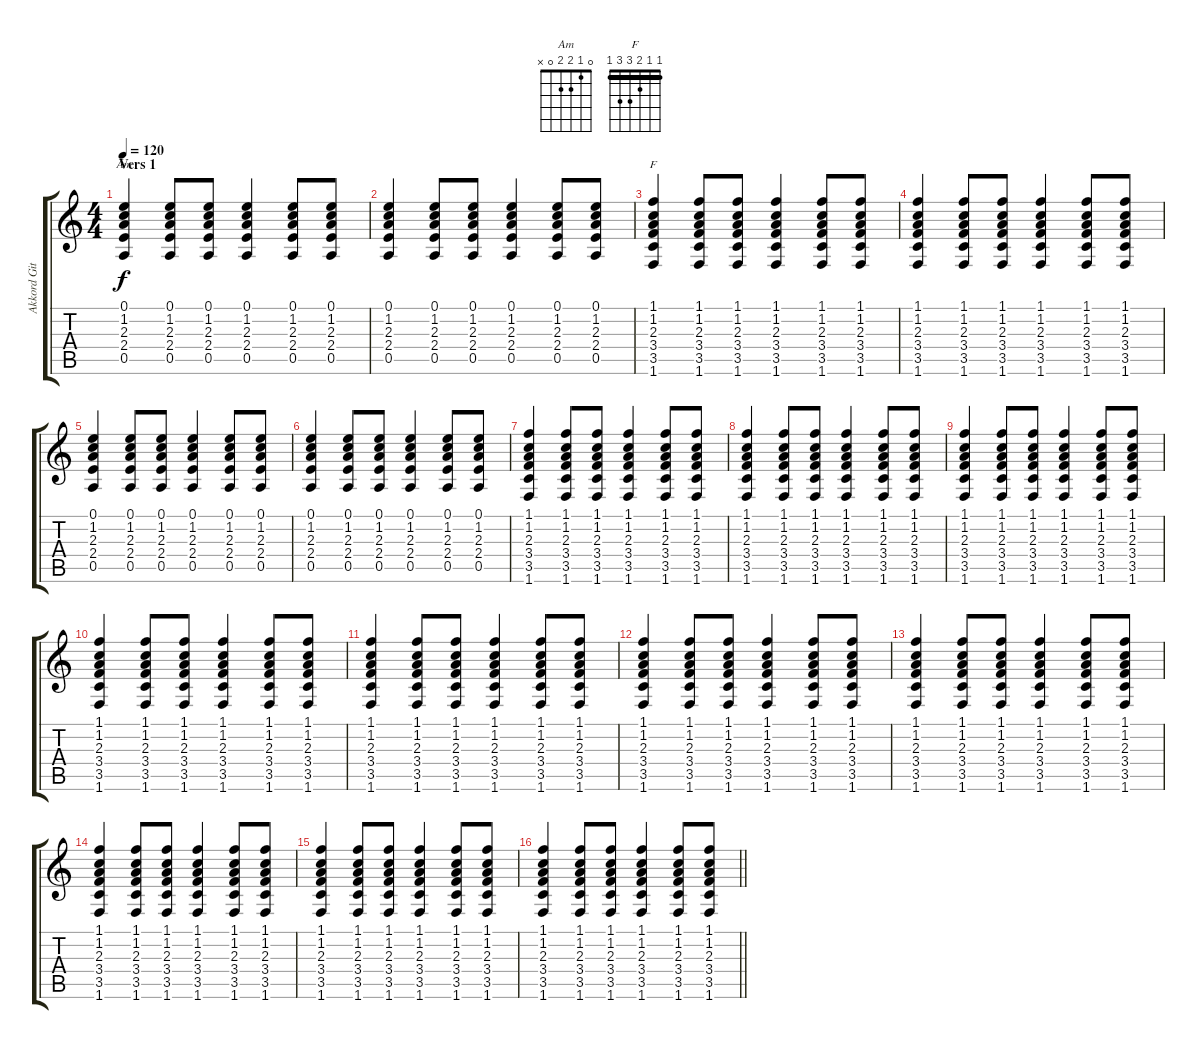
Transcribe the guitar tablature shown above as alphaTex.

\track ("Akkord Gitarre" "Akkord Git") {instrument acousticguitarnylon}
\staff {score tabs}
\tuning (E4 B3 G3 D3 A2 E2) {hide}
\chord ("Am" 0 1 2 2 0 x)
\chord ("F" 1 1 2 3 3 1) {barre 1}
\ts (4 4)
\section ("" "Vers 1")
\tempo 120
\clef g2
\ks c
(0.1 1.2 2.3 2.4 0.5).4{ch "Am" dy f} (0.1 1.2 2.3 2.4 0.5).8 (0.1 1.2 2.3 2.4 0.5).8 (0.1 1.2 2.3 2.4 0.5).4 (0.1 1.2 2.3 2.4 0.5).8 (0.1 1.2 2.3 2.4 0.5).8 |
(0.1 1.2 2.3 2.4 0.5).4 (0.1 1.2 2.3 2.4 0.5).8 (0.1 1.2 2.3 2.4 0.5).8 (0.1 1.2 2.3 2.4 0.5).4 (0.1 1.2 2.3 2.4 0.5).8 (0.1 1.2 2.3 2.4 0.5).8 |
(1.1 1.2 2.3 3.4 3.5 1.6).4{ch "F"} (1.1 1.2 2.3 3.4 3.5 1.6).8 (1.1 1.2 2.3 3.4 3.5 1.6).8 (1.1 1.2 2.3 3.4 3.5 1.6).4 (1.1 1.2 2.3 3.4 3.5 1.6).8 (1.1 1.2 2.3 3.4 3.5 1.6).8 |
(1.1 1.2 2.3 3.4 3.5 1.6).4 (1.1 1.2 2.3 3.4 3.5 1.6).8 (1.1 1.2 2.3 3.4 3.5 1.6).8 (1.1 1.2 2.3 3.4 3.5 1.6).4 (1.1 1.2 2.3 3.4 3.5 1.6).8 (1.1 1.2 2.3 3.4 3.5 1.6).8 |
(0.1 1.2 2.3 2.4 0.5).4 (0.1 1.2 2.3 2.4 0.5).8 (0.1 1.2 2.3 2.4 0.5).8 (0.1 1.2 2.3 2.4 0.5).4 (0.1 1.2 2.3 2.4 0.5).8 (0.1 1.2 2.3 2.4 0.5).8 |
(0.1 1.2 2.3 2.4 0.5).4 (0.1 1.2 2.3 2.4 0.5).8 (0.1 1.2 2.3 2.4 0.5).8 (0.1 1.2 2.3 2.4 0.5).4 (0.1 1.2 2.3 2.4 0.5).8 (0.1 1.2 2.3 2.4 0.5).8 |
(1.1 1.2 2.3 3.4 3.5 1.6).4 (1.1 1.2 2.3 3.4 3.5 1.6).8 (1.1 1.2 2.3 3.4 3.5 1.6).8 (1.1 1.2 2.3 3.4 3.5 1.6).4 (1.1 1.2 2.3 3.4 3.5 1.6).8 (1.1 1.2 2.3 3.4 3.5 1.6).8 |
(1.1 1.2 2.3 3.4 3.5 1.6).4 (1.1 1.2 2.3 3.4 3.5 1.6).8 (1.1 1.2 2.3 3.4 3.5 1.6).8 (1.1 1.2 2.3 3.4 3.5 1.6).4 (1.1 1.2 2.3 3.4 3.5 1.6).8 (1.1 1.2 2.3 3.4 3.5 1.6).8 |
(1.1 1.2 2.3 3.4 3.5 1.6).4 (1.1 1.2 2.3 3.4 3.5 1.6).8 (1.1 1.2 2.3 3.4 3.5 1.6).8 (1.1 1.2 2.3 3.4 3.5 1.6).4 (1.1 1.2 2.3 3.4 3.5 1.6).8 (1.1 1.2 2.3 3.4 3.5 1.6).8 |
(1.1 1.2 2.3 3.4 3.5 1.6).4 (1.1 1.2 2.3 3.4 3.5 1.6).8 (1.1 1.2 2.3 3.4 3.5 1.6).8 (1.1 1.2 2.3 3.4 3.5 1.6).4 (1.1 1.2 2.3 3.4 3.5 1.6).8 (1.1 1.2 2.3 3.4 3.5 1.6).8 |
(1.1 1.2 2.3 3.4 3.5 1.6).4 (1.1 1.2 2.3 3.4 3.5 1.6).8 (1.1 1.2 2.3 3.4 3.5 1.6).8 (1.1 1.2 2.3 3.4 3.5 1.6).4 (1.1 1.2 2.3 3.4 3.5 1.6).8 (1.1 1.2 2.3 3.4 3.5 1.6).8 |
(1.1 1.2 2.3 3.4 3.5 1.6).4 (1.1 1.2 2.3 3.4 3.5 1.6).8 (1.1 1.2 2.3 3.4 3.5 1.6).8 (1.1 1.2 2.3 3.4 3.5 1.6).4 (1.1 1.2 2.3 3.4 3.5 1.6).8 (1.1 1.2 2.3 3.4 3.5 1.6).8 |
(1.1 1.2 2.3 3.4 3.5 1.6).4 (1.1 1.2 2.3 3.4 3.5 1.6).8 (1.1 1.2 2.3 3.4 3.5 1.6).8 (1.1 1.2 2.3 3.4 3.5 1.6).4 (1.1 1.2 2.3 3.4 3.5 1.6).8 (1.1 1.2 2.3 3.4 3.5 1.6).8 |
(1.1 1.2 2.3 3.4 3.5 1.6).4 (1.1 1.2 2.3 3.4 3.5 1.6).8 (1.1 1.2 2.3 3.4 3.5 1.6).8 (1.1 1.2 2.3 3.4 3.5 1.6).4 (1.1 1.2 2.3 3.4 3.5 1.6).8 (1.1 1.2 2.3 3.4 3.5 1.6).8 |
(1.1 1.2 2.3 3.4 3.5 1.6).4 (1.1 1.2 2.3 3.4 3.5 1.6).8 (1.1 1.2 2.3 3.4 3.5 1.6).8 (1.1 1.2 2.3 3.4 3.5 1.6).4 (1.1 1.2 2.3 3.4 3.5 1.6).8 (1.1 1.2 2.3 3.4 3.5 1.6).8 |
\barLineRight lightlight
(1.1 1.2 2.3 3.4 3.5 1.6).4 (1.1 1.2 2.3 3.4 3.5 1.6).8 (1.1 1.2 2.3 3.4 3.5 1.6).8 (1.1 1.2 2.3 3.4 3.5 1.6).4 (1.1 1.2 2.3 3.4 3.5 1.6).8 (1.1 1.2 2.3 3.4 3.5 1.6).8
